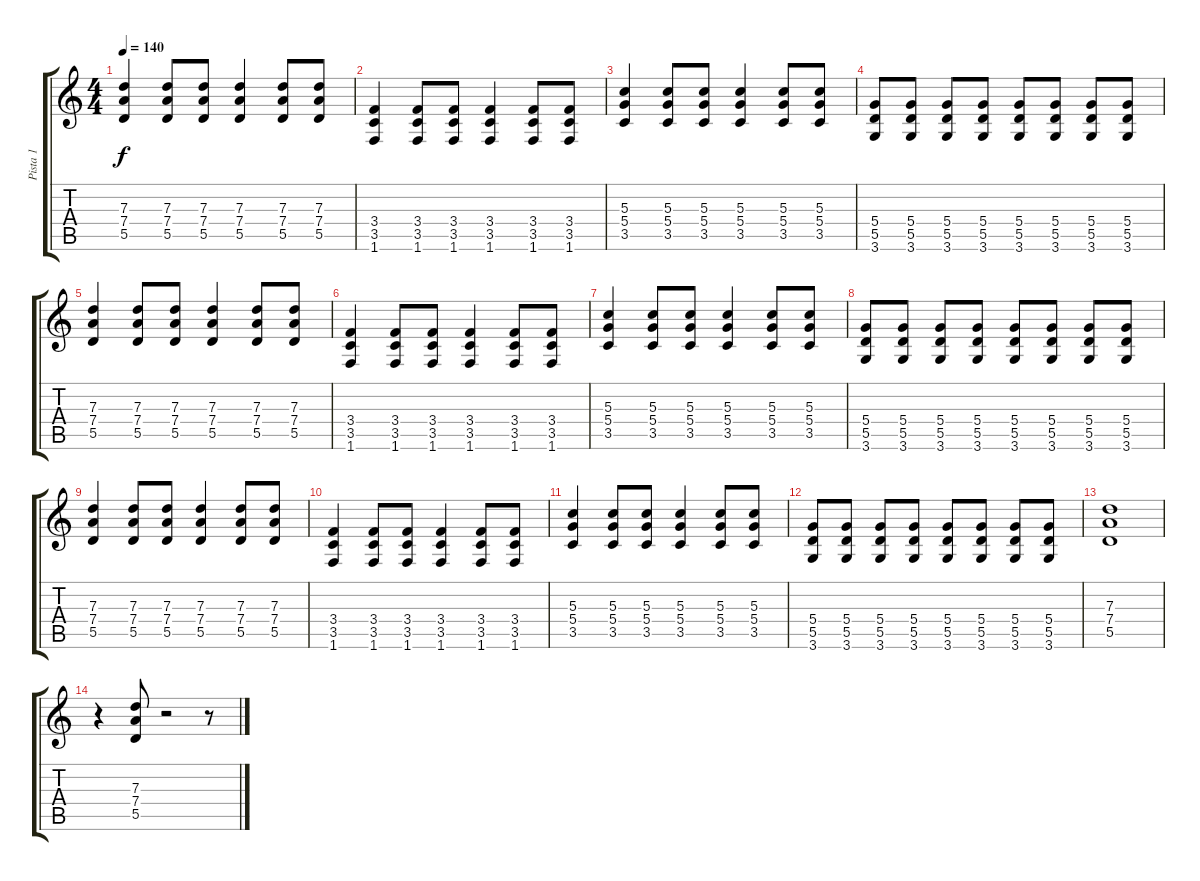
\track ("Pista 1" "Pista 1") {instrument distortionguitar}
\staff {score tabs}
\tuning (E4 B3 G3 D3 A2 E2) {hide}
\ts (4 4)
\tempo 140
\clef g2
\ks c
(7.3 7.4 5.5).4{dy f} (7.3 7.4 5.5).8 (7.3 7.4 5.5).8 (7.3 7.4 5.5).4 (7.3 7.4 5.5).8 (7.3 7.4 5.5).8 |
(3.4 3.5 1.6).4 (3.4 3.5 1.6).8 (3.4 3.5 1.6).8 (3.4 3.5 1.6).4 (3.4 3.5 1.6).8 (3.4 3.5 1.6).8 |
(5.3 5.4 3.5).4 (5.3 5.4 3.5).8 (5.3 5.4 3.5).8 (5.3 5.4 3.5).4 (5.3 5.4 3.5).8 (5.3 5.4 3.5).8 |
(5.4 5.5 3.6).8 (5.4 5.5 3.6).8 (5.4 5.5 3.6).8 (5.4 5.5 3.6).8 (5.4 5.5 3.6).8 (5.4 5.5 3.6).8 (5.4 5.5 3.6).8 (5.4 5.5 3.6).8 |
(7.3 7.4 5.5).4 (7.3 7.4 5.5).8 (7.3 7.4 5.5).8 (7.3 7.4 5.5).4 (7.3 7.4 5.5).8 (7.3 7.4 5.5).8 |
(3.4 3.5 1.6).4 (3.4 3.5 1.6).8 (3.4 3.5 1.6).8 (3.4 3.5 1.6).4 (3.4 3.5 1.6).8 (3.4 3.5 1.6).8 |
(5.3 5.4 3.5).4 (5.3 5.4 3.5).8 (5.3 5.4 3.5).8 (5.3 5.4 3.5).4 (5.3 5.4 3.5).8 (5.3 5.4 3.5).8 |
(5.4 5.5 3.6).8 (5.4 5.5 3.6).8 (5.4 5.5 3.6).8 (5.4 5.5 3.6).8 (5.4 5.5 3.6).8 (5.4 5.5 3.6).8 (5.4 5.5 3.6).8 (5.4 5.5 3.6).8 |
(7.3 7.4 5.5).4 (7.3 7.4 5.5).8 (7.3 7.4 5.5).8 (7.3 7.4 5.5).4 (7.3 7.4 5.5).8 (7.3 7.4 5.5).8 |
(3.4 3.5 1.6).4 (3.4 3.5 1.6).8 (3.4 3.5 1.6).8 (3.4 3.5 1.6).4 (3.4 3.5 1.6).8 (3.4 3.5 1.6).8 |
(5.3 5.4 3.5).4 (5.3 5.4 3.5).8 (5.3 5.4 3.5).8 (5.3 5.4 3.5).4 (5.3 5.4 3.5).8 (5.3 5.4 3.5).8 |
(5.4 5.5 3.6).8 (5.4 5.5 3.6).8 (5.4 5.5 3.6).8 (5.4 5.5 3.6).8 (5.4 5.5 3.6).8 (5.4 5.5 3.6).8 (5.4 5.5 3.6).8 (5.4 5.5 3.6).8 |
(7.3 7.4 5.5).1 |
r.4 (7.3 7.4 5.5).8 r.2 r.8
